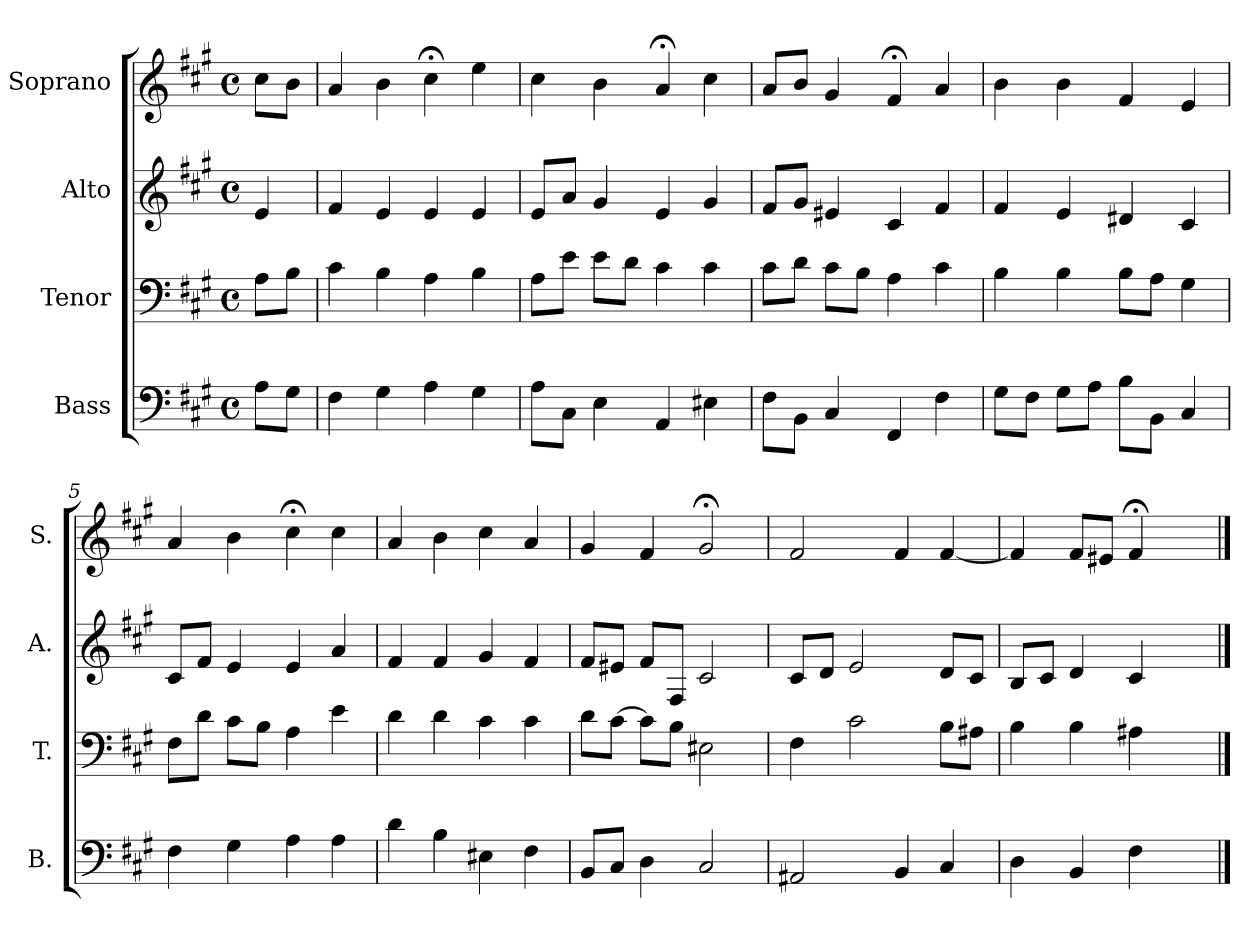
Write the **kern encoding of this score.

**kern	**kern	**kern	**kern
*part4	*part3	*part2	*part1
*staff4	*staff3	*staff2	*staff1
*I"Bass	*I"Tenor	*I"Alto	*I"Soprano
*I'B.	*I'T.	*I'A.	*I'S.
*clefF4	*clefF4	*clefG2	*clefG2
*k[f#c#g#]	*k[f#c#g#]	*k[f#c#g#]	*k[f#c#g#]
*f#:	*f#:	*f#:	*f#:
*M4/4	*M4/4	*M4/4	*M4/4
*met(c)	*met(c)	*met(c)	*met(c)
=	=	=	=
8A\L	8A\L	4e/	8cc#\L
8G#\J	8B\J	.	8b\J
=1	=1	=1	=1
4F#\	4c#\	4f#/	4a/
4G#\	4B\	4e/	4b\
4A\	4A\	4e/	4cc#;<\
4G#\	4B\	4e/	4ee\
=2	=2	=2	=2
8A\L	8A\L	8e/L	4cc#\
8C#\J	8e\J	8a/J	.
4E\	8e\L	4g#/	4b\
.	8d\J	.	.
4AA/	4c#\	4e/	4a;</
4E#X\	4c#\	4g#/	4cc#\
!!LO:LB:g=z
=3	=3	=3	=3
8F#\L	8c#\L	8f#/L	8a/L
8BB\J	8d\J	8g#/J	8b/J
4C#/	8c#\L	4e#X/	4g#/
.	8B\J	.	.
4FF#/	4A\	4c#/	4f#;</
4F#\	4c#\	4f#/	4a/
=4	=4	=4	=4
8G#\L	4B\	4f#/	4b\
8F#\J	.	.	.
8G#\L	4B\	4e/	4b\
8A\J	.	.	.
8B\L	8B\L	4d#X/	4f#/
8BB\J	8A\J	.	.
4C#/	4G#\	4c#/	4e/
=5	=5	=5	=5
4F#\	8F#\L	8c#/L	4a/
.	8d\J	8f#/J	.
4G#\	8c#\L	4e/	4b\
.	8B\J	.	.
4A\	4A\	4e/	4cc#;<\
4A\	4e\	4a/	4cc#\
!!LO:LB:g=z
=6	=6	=6	=6
4d\	4d\	4f#/	4a/
4B\	4d\	4f#/	4b\
4E#X\	4c#\	4g#/	4cc#\
4F#\	4c#\	4f#/	4a/
=7	=7	=7	=7
8BB/L	8d\L	8f#/L	4g#/
8C#/J	[8c#\J	8e#X/J	.
4D\	8c#\L]	8f#/L	4f#/
.	8B\J	8F#/J	.
2C#/	2E#X\	2c#/	2g#;</
=8	=8	=8	=8
2AA#X/	4F#\	8c#/L	2f#/
.	.	8d/J	.
.	2c#\	2e/	.
4BB/	.	.	4f#/
4C#/	8B\L	8d/L	[4f#/
.	8A#X\J	8c#/J	.
=9	=9	=9	=9
4D\	4B\	8B/L	4f#/]
.	.	8c#/J	.
4BB/	4B\	4d/	8f#/L
.	.	.	8e#X/J
4F#\	4A#X\	4c#/	4f#;</
4ryy	4ryy	4ryy	4ryy
==	==	==	==
*-	*-	*-	*-
